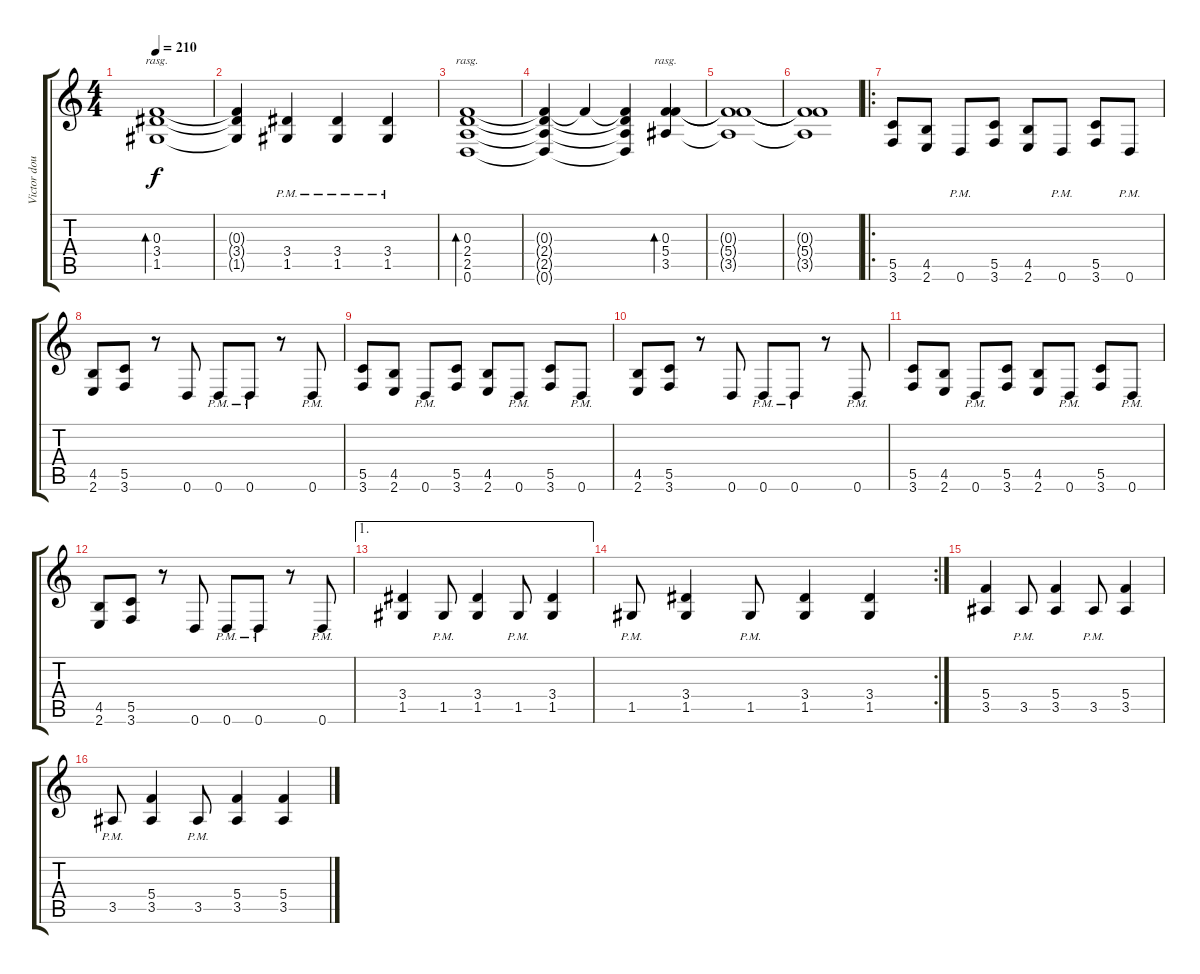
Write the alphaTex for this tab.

\track ("Victor double" "Victor dou") {instrument acousticguitarsteel}
\staff {score tabs}
\tuning (D4 A3 F3 C3 G2 D2) {hide}
\ts (4 4)
\tempo 210
\clef g2
\ks c
(0.3 3.4 1.5).1{bd 120 rasg ii dy f} |
(0.3{t} 3.4{t} 1.5{t}).4 (3.4{pm} 1.5{pm}).4{instrument overdrivenguitar} (3.4{pm} 1.5{pm}).4 (3.4{pm} 1.5{pm}).4 |
(0.3 2.4 2.5 0.6).1{bd 120 rasg ii instrument acousticguitarsteel} |
(0.3{t} 2.4{t} 2.5{t} 0.6{t}).4 0.3{t}.4 (0.3{t} 2.4{t} 2.5{t} 0.6{t}).4 (0.3 5.4 3.5).4{bd 120 rasg ii} |
(0.3{t} 5.4{t} 3.5{t}).1 |
(0.3{t} 5.4{t} 3.5{t}).1 |
\ro
(5.5 3.6).8{instrument overdrivenguitar} (4.5 2.6).8 0.6{pm}.8 (5.5 3.6).8 (4.5 2.6).8 0.6{pm}.8 (5.5 3.6).8 0.6{pm}.8 |
(4.5 2.6).8 (5.5 3.6).8 r.8 0.6.8 0.6{pm}.8 0.6{pm}.8 r.8 0.6{pm}.8 |
(5.5 3.6).8 (4.5 2.6).8 0.6{pm}.8 (5.5 3.6).8 (4.5 2.6).8 0.6{pm}.8 (5.5 3.6).8 0.6{pm}.8 |
(4.5 2.6).8 (5.5 3.6).8 r.8 0.6.8 0.6{pm}.8 0.6{pm}.8 r.8 0.6{pm}.8 |
(5.5 3.6).8 (4.5 2.6).8 0.6{pm}.8 (5.5 3.6).8 (4.5 2.6).8 0.6{pm}.8 (5.5 3.6).8 0.6{pm}.8 |
(4.5 2.6).8 (5.5 3.6).8 r.8 0.6.8 0.6{pm}.8 0.6{pm}.8 r.8 0.6{pm}.8 |
\ae 1
(3.4 1.5).4 1.5{pm}.8 (3.4 1.5).4 1.5{pm}.8 (3.4 1.5).4 |
\rc 2
1.5{pm}.8 (3.4 1.5).4 1.5{pm}.8 (3.4 1.5).4 (3.4 1.5).4 |
(5.4 3.5).4 3.5{pm}.8 (5.4 3.5).4 3.5{pm}.8 (5.4 3.5).4 |
3.5{pm}.8 (5.4 3.5).4 3.5{pm}.8 (5.4 3.5).4 (5.4 3.5).4
